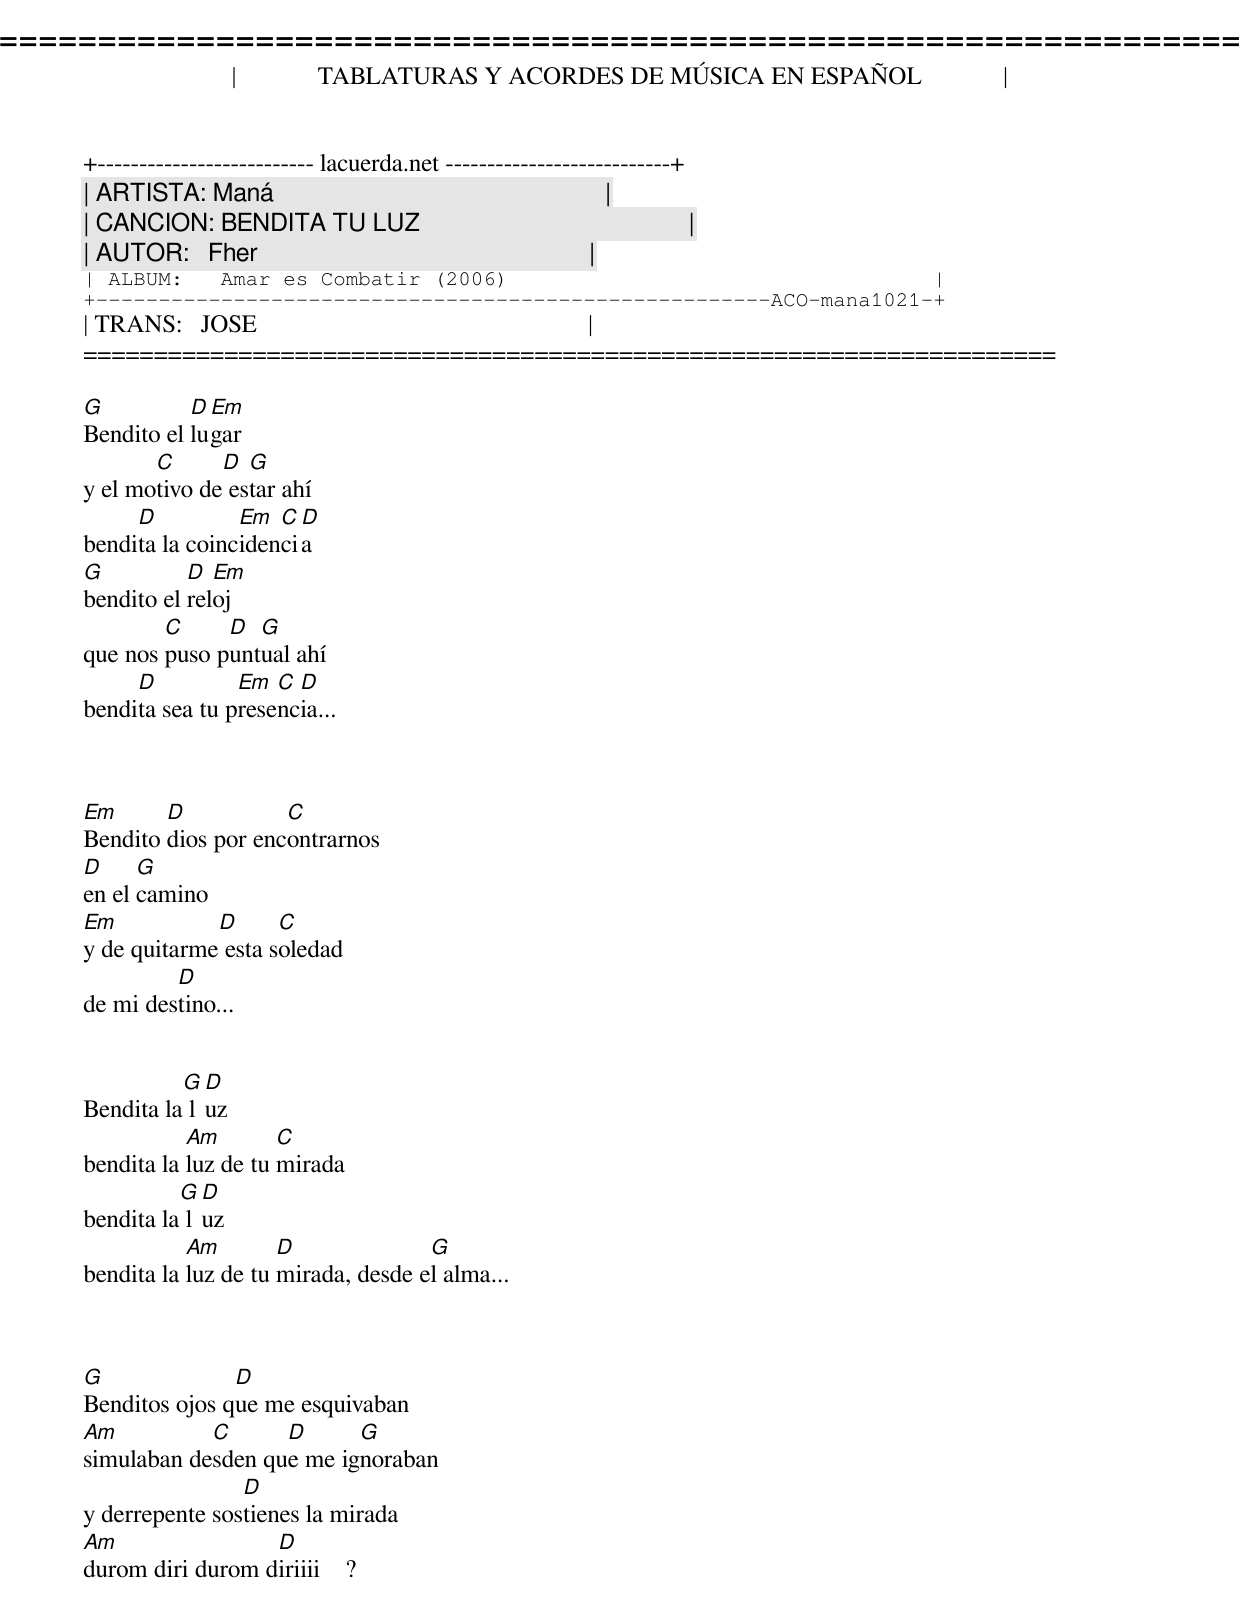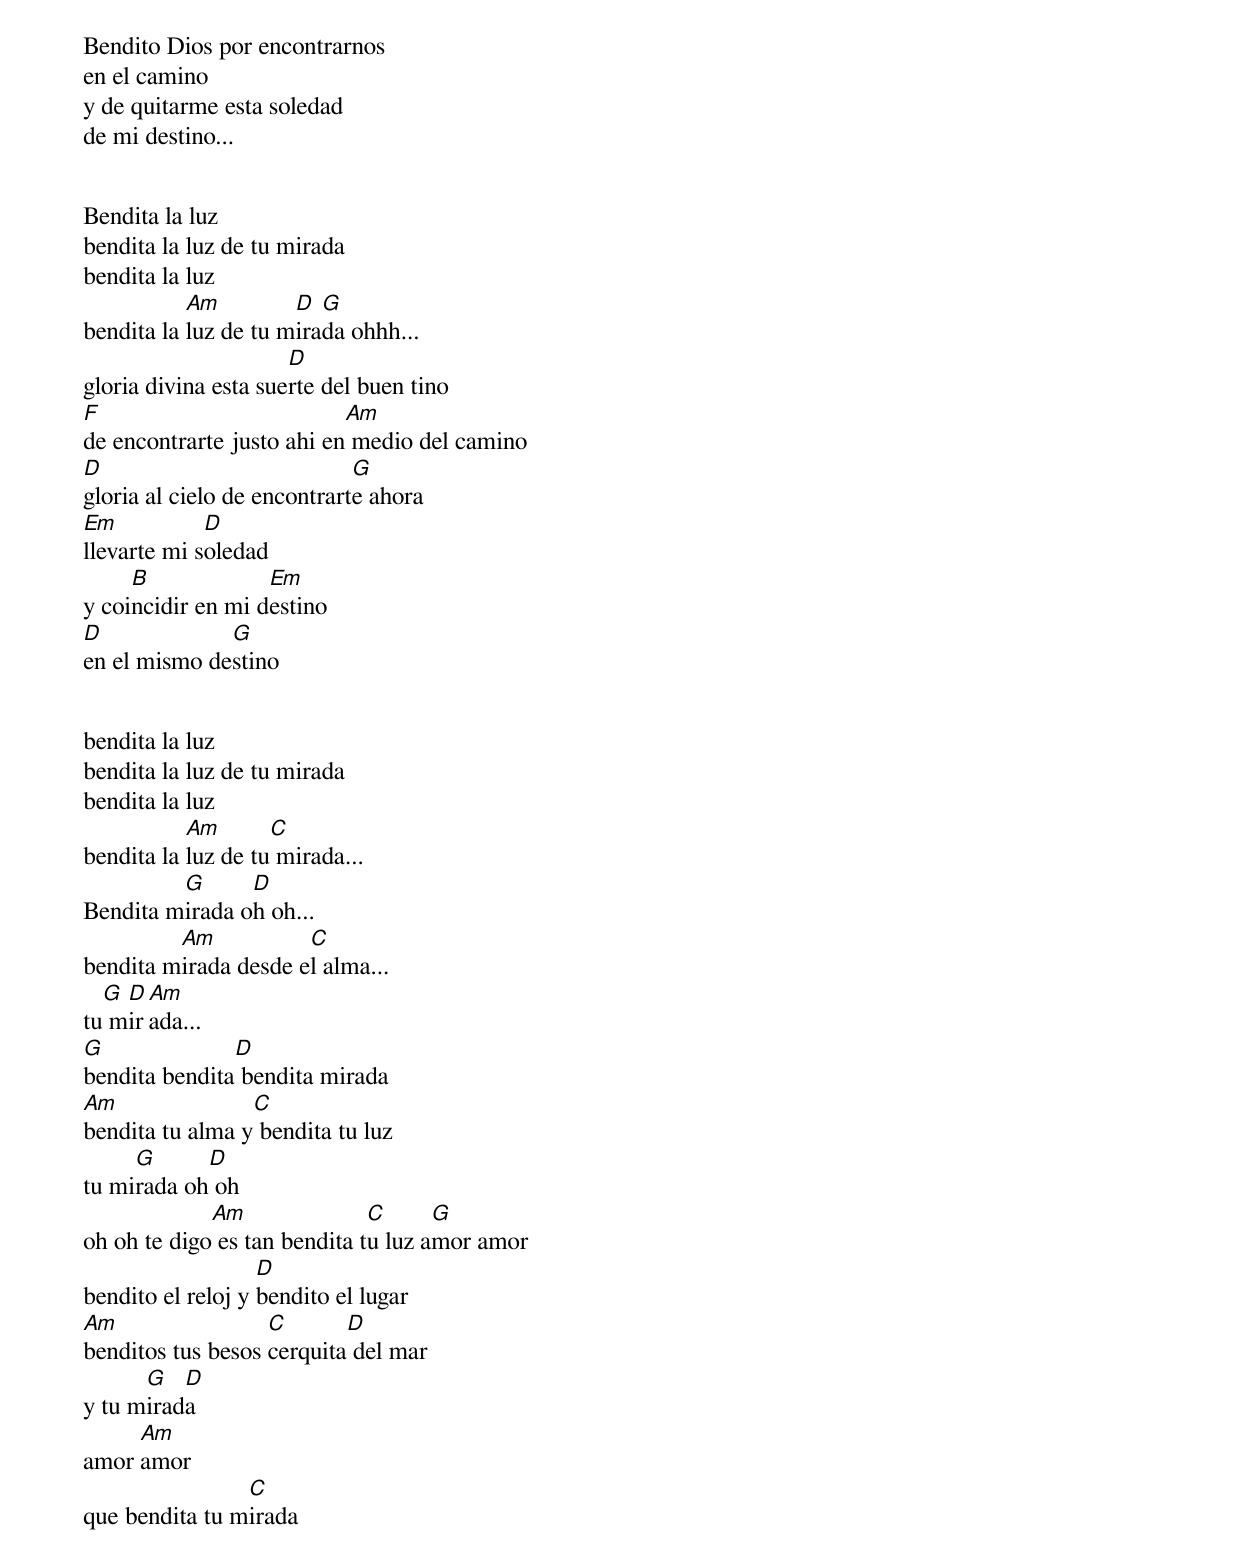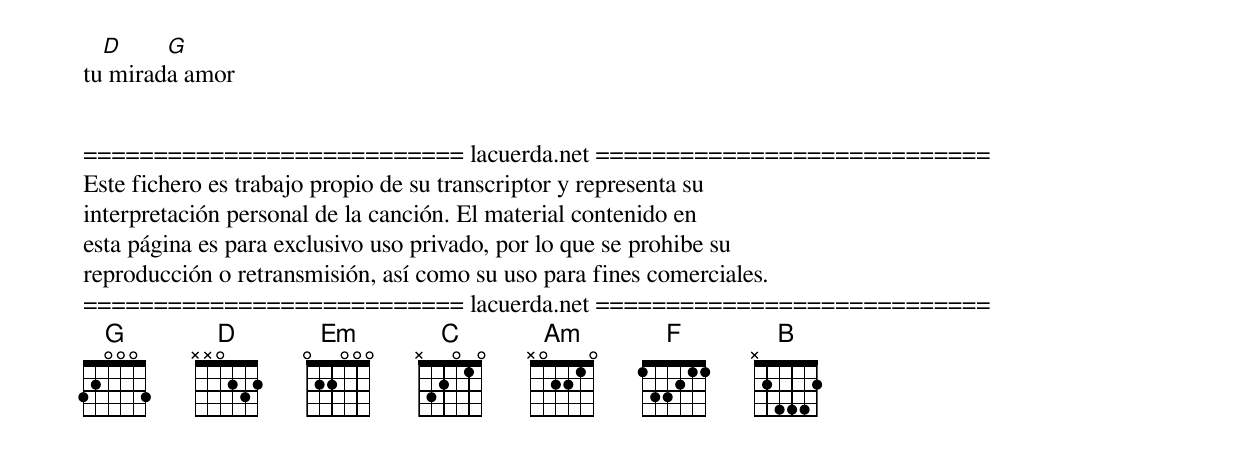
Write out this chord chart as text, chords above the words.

=====================================================================
|             TABLATURAS Y ACORDES DE MÚSICA EN ESPAÑOL             |
+-------------------------- lacuerda.net ---------------------------+
| ARTISTA: Maná                                                     |
| CANCION: BENDITA TU LUZ                                           |
| AUTOR:   Fher                                                     |
| ALBUM:   Amar es Combatir (2006)                                  |
+------------------------------------------------------ACO-mana1021-+
| TRANS:   JOSE                                                     |
=====================================================================

G          D Em
Bendito el lugar
       C      D  G
y el motivo de estar ahí
     D          Em  C D
bendita la coincidencia
G          D  Em
bendito el reloj
        C     D  G
que nos puso puntual ahí
     D          Em  C D
bendita sea tu presencia...



Em      D           C
Bendito dios por encontrarnos
D     G
en el camino
Em           D      C
y de quitarme esta soledad
         D
de mi destino...


          G D
Bendita la luz
           Am        C
bendita la luz de tu mirada
          G D
bendita la luz
           Am        D              G
bendita la luz de tu mirada, desde el alma...



G              D
Benditos ojos que me esquivaban
Am          C      D      G
simulaban desden que me ignoraban
                D
y derrepente sostienes la mirada
Am                D
durom diri durom diriiii    ?


Bendito Dios por encontrarnos
en el camino
y de quitarme esta soledad
de mi destino...


Bendita la luz
bendita la luz de tu mirada
bendita la luz
           Am         D  G
bendita la luz de tu mirada ohhh...
                      D
gloria divina esta suerte del buen tino
F                          Am
de encontrarte justo ahi en medio del camino
D                            G
gloria al cielo de encontrarte ahora
Em           D
llevarte mi soledad
     B             Em
y coincidir en mi destino
D             G
en el mismo destino


bendita la luz
bendita la luz de tu mirada
bendita la luz
           Am       C
bendita la luz de tu mirada...
         G      D
Bendita mirada oh oh...
         Am           C
bendita mirada desde el alma...
  G D Am
tu mirada...
G              D
bendita bendita bendita mirada
Am               C
bendita tu alma y bendita tu luz
     G      D
tu mirada oh oh
             Am               C      G
oh oh te digo es tan bendita tu luz amor amor
                   D
bendito el reloj y bendito el lugar
Am                 C       D
benditos tus besos cerquita del mar
      G   D
y tu mirada
     Am
amor amor
                C
que bendita tu mirada
  D     G
tu mirada amor


=========================== lacuerda.net ============================
Este fichero es trabajo propio de su transcriptor y representa su
interpretación personal de la canción. El material contenido en
esta página es para exclusivo uso privado, por lo que se prohibe su
reproducción o retransmisión, así como su uso para fines comerciales.
=========================== lacuerda.net ============================
